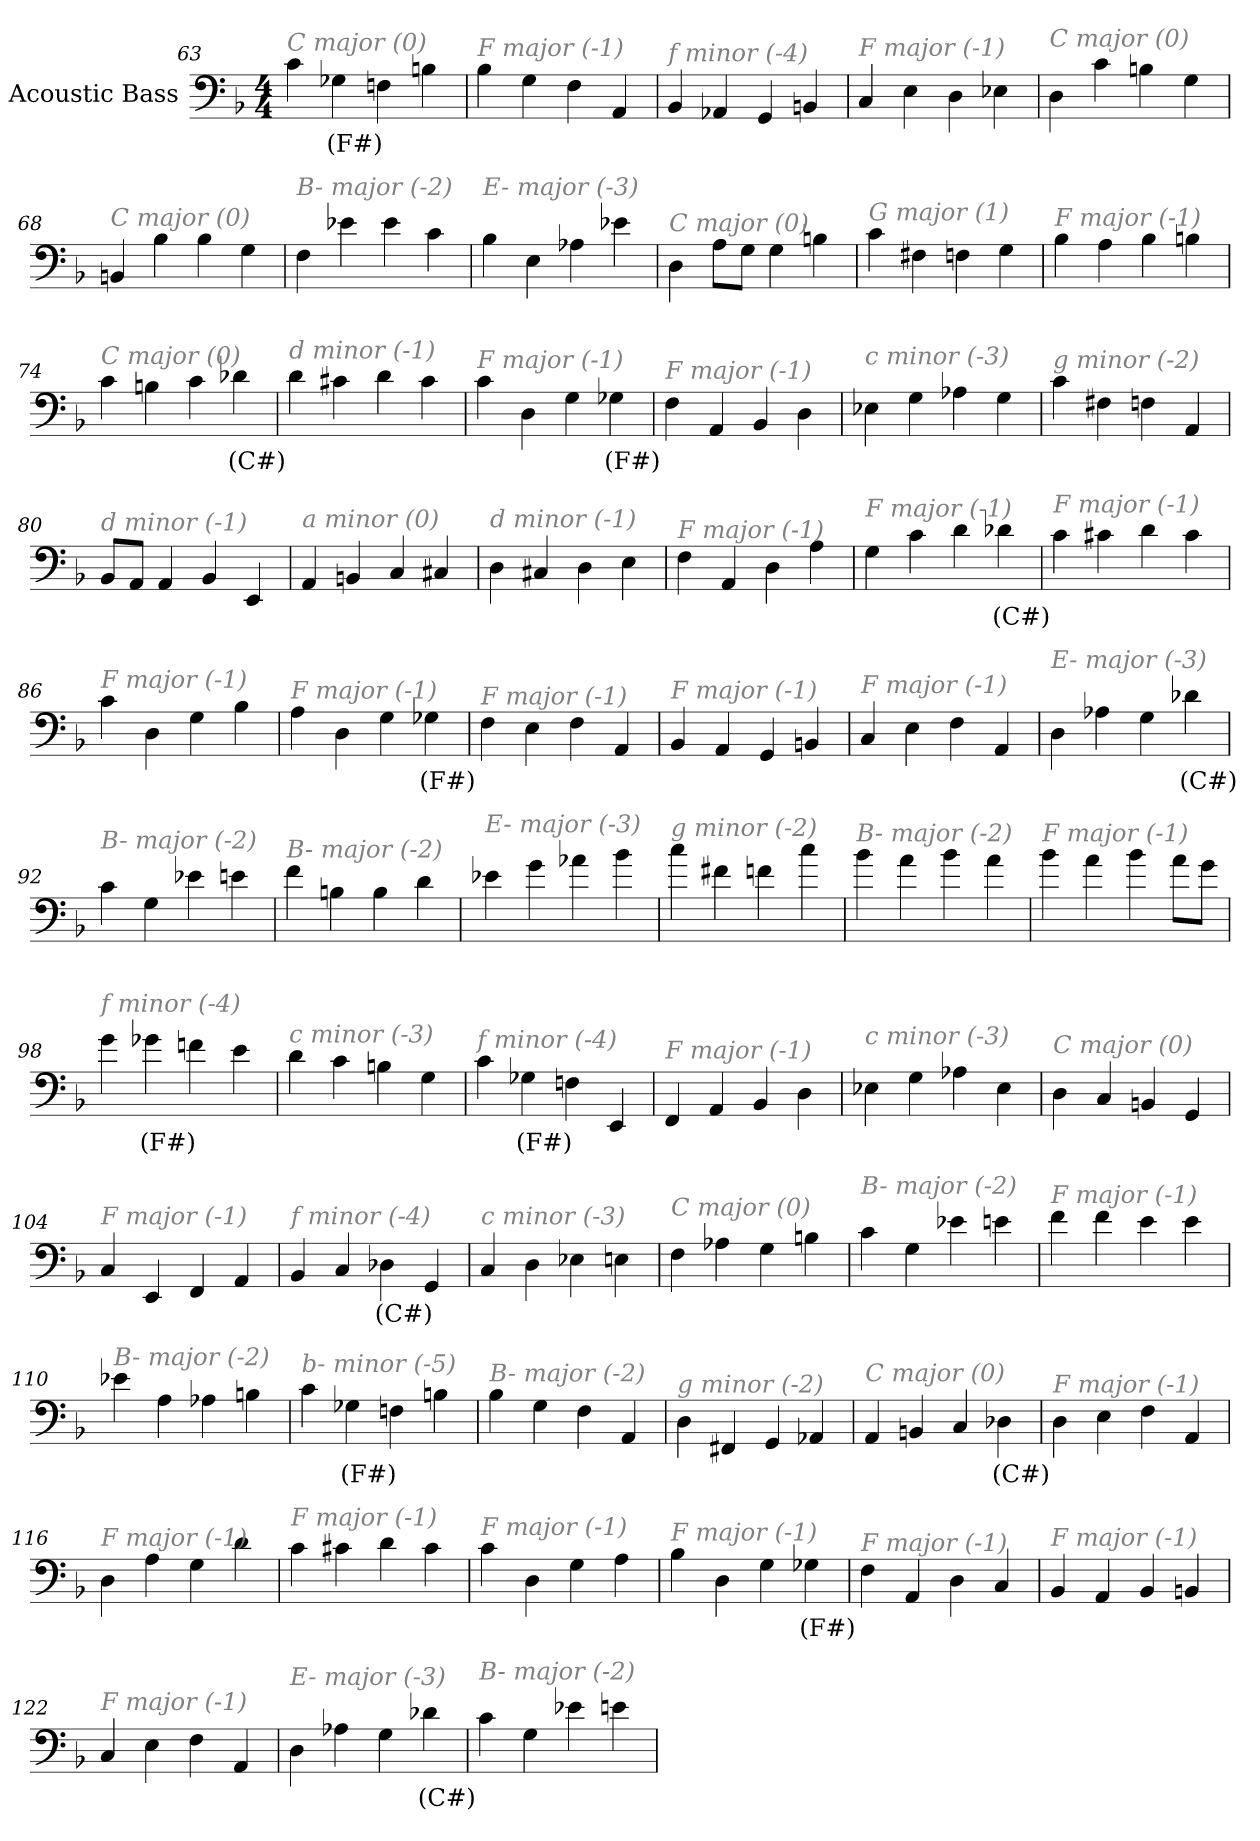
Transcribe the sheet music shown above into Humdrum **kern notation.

**kern	**text
*part1	*part1
*staff1	*staff1
*I"Acoustic Bass	*
*clefF4	*
*ITrd7c12	*
*k[b-]	*
*F:	*
*M4/4	*
=63	=63
!LO:TX:i:color=#808080:t=C major (0)	!
4C	.
4GG-Xi	(F#)
4FFn	.
4BBn	.
=64	=64
!LO:TX:i:color=#808080:t=F major (-1)	!
4BB-	.
4GG	.
4FF	.
4AAA	.
=65	=65
!LO:TX:i:color=#808080:t=f minor (-4)	!
4BBB-	.
4AAA-X	.
4GGG	.
4BBBn	.
=66	=66
!LO:TX:i:color=#808080:t=F major (-1)	!
4CC	.
4EE	.
4DD	.
4EE-X	.
=67	=67
!LO:TX:i:color=#808080:t=C major (0)	!
4DD	.
4C	.
4BBn	.
4GG	.
=68	=68
!LO:TX:i:color=#808080:t=C major (0)	!
4BBBn	.
4BB-	.
4BB-	.
4GG	.
=69	=69
!LO:TX:i:color=#808080:t=B- major (-2)	!
4FF	.
4E-X	.
4E-	.
4C	.
=70	=70
!LO:TX:i:color=#808080:t=E- major (-3)	!
4BB-	.
4EE	.
4AA-X	.
4E-X	.
=71	=71
!LO:TX:i:color=#808080:t=C major (0)	!
4DD	.
8AAL	.
8GGJ	.
4GG	.
4BBn	.
=72	=72
!LO:TX:i:color=#808080:t=G major (1)	!
4C	.
4FF#X	.
4FFn	.
4GG	.
=73	=73
!LO:TX:i:color=#808080:t=F major (-1)	!
4BB-	.
4AA	.
4BB-	.
4BBn	.
=74	=74
!LO:TX:i:color=#808080:t=C major (0)	!
4C	.
4BBn	.
4C	.
4D-Xi	(C#)
=75	=75
!LO:TX:i:color=#808080:t=d minor (-1)	!
4D	.
4C#X	.
4D	.
4C#	.
=76	=76
!LO:TX:i:color=#808080:t=F major (-1)	!
4C	.
4DD	.
4GG	.
4GG-Xi	(F#)
=77	=77
!LO:TX:i:color=#808080:t=F major (-1)	!
4FF	.
4AAA	.
4BBB-	.
4DD	.
=78	=78
!LO:TX:i:color=#808080:t=c minor (-3)	!
4EE-X	.
4GG	.
4AA-X	.
4GG	.
=79	=79
!LO:TX:i:color=#808080:t=g minor (-2)	!
4C	.
4FF#X	.
4FFn	.
4AAA	.
=80	=80
!LO:TX:i:color=#808080:t=d minor (-1)	!
8BBB-L	.
8AAAJ	.
4AAA	.
4BBB-	.
4EEE	.
=81	=81
!LO:TX:i:color=#808080:t=a minor (0)	!
4AAA	.
4BBBn	.
4CC	.
4CC#X	.
=82	=82
!LO:TX:i:color=#808080:t=d minor (-1)	!
4DD	.
4CC#X	.
4DD	.
4EE	.
=83	=83
!LO:TX:i:color=#808080:t=F major (-1)	!
4FF	.
4AAA	.
4DD	.
4AA	.
=84	=84
!LO:TX:i:color=#808080:t=F major (-1)	!
4GG	.
4C	.
4D	.
4D-Xi	(C#)
=85	=85
!LO:TX:i:color=#808080:t=F major (-1)	!
4C	.
4C#X	.
4D	.
4C#	.
=86	=86
!LO:TX:i:color=#808080:t=F major (-1)	!
4C	.
4DD	.
4GG	.
4BB-	.
=87	=87
!LO:TX:i:color=#808080:t=F major (-1)	!
4AA	.
4DD	.
4GG	.
4GG-Xi	(F#)
=88	=88
!LO:TX:i:color=#808080:t=F major (-1)	!
4FF	.
4EE	.
4FF	.
4AAA	.
=89	=89
!LO:TX:i:color=#808080:t=F major (-1)	!
4BBB-	.
4AAA	.
4GGG	.
4BBBn	.
=90	=90
!LO:TX:i:color=#808080:t=F major (-1)	!
4CC	.
4EE	.
4FF	.
4AAA	.
=91	=91
!LO:TX:i:color=#808080:t=E- major (-3)	!
4DD	.
4AA-X	.
4GG	.
4D-Xi	(C#)
=92	=92
!LO:TX:i:color=#808080:t=B- major (-2)	!
4C	.
4GG	.
4E-X	.
4En	.
=93	=93
!LO:TX:i:color=#808080:t=B- major (-2)	!
4F	.
4BBn	.
4BB	.
4D	.
=94	=94
!LO:TX:i:color=#808080:t=E- major (-3)	!
4E-X	.
4G	.
4A-X	.
4B-	.
=95	=95
!LO:TX:i:color=#808080:t=g minor (-2)	!
4c	.
4F#X	.
4Fn	.
4c	.
=96	=96
!LO:TX:i:color=#808080:t=B- major (-2)	!
4B-	.
4A	.
4B-	.
4A	.
=97	=97
!LO:TX:i:color=#808080:t=F major (-1)	!
4B-	.
4A	.
4B-	.
8AL	.
8GJ	.
=98	=98
!LO:TX:i:color=#808080:t=f minor (-4)	!
4G	.
4G-Xi	(F#)
4Fn	.
4E	.
=99	=99
!LO:TX:i:color=#808080:t=c minor (-3)	!
4D	.
4C	.
4BBn	.
4GG	.
=100	=100
!LO:TX:i:color=#808080:t=f minor (-4)	!
4C	.
4GG-Xi	(F#)
4FFn	.
4EEE	.
=101	=101
!LO:TX:i:color=#808080:t=F major (-1)	!
4FFF	.
4AAA	.
4BBB-	.
4DD	.
=102	=102
!LO:TX:i:color=#808080:t=c minor (-3)	!
4EE-X	.
4GG	.
4AA-X	.
4EE-	.
=103	=103
!LO:TX:i:color=#808080:t=C major (0)	!
4DD	.
4CC	.
4BBBn	.
4GGG	.
=104	=104
!LO:TX:i:color=#808080:t=F major (-1)	!
4CC	.
4EEE	.
4FFF	.
4AAA	.
=105	=105
!LO:TX:i:color=#808080:t=f minor (-4)	!
4BBB-	.
4CC	.
4DD-Xi	(C#)
4GGG	.
=106	=106
!LO:TX:i:color=#808080:t=c minor (-3)	!
4CC	.
4DD	.
4EE-X	.
4EEn	.
=107	=107
!LO:TX:i:color=#808080:t=C major (0)	!
4FF	.
4AA-X	.
4GG	.
4BBn	.
=108	=108
!LO:TX:i:color=#808080:t=B- major (-2)	!
4C	.
4GG	.
4E-X	.
4En	.
=109	=109
!LO:TX:i:color=#808080:t=F major (-1)	!
4F	.
4F	.
4E	.
4E	.
=110	=110
!LO:TX:i:color=#808080:t=B- major (-2)	!
4E-X	.
4AA	.
4AA-X	.
4BBn	.
=111	=111
!LO:TX:i:color=#808080:t=b- minor (-5)	!
4C	.
4GG-Xi	(F#)
4FFn	.
4BBn	.
=112	=112
!LO:TX:i:color=#808080:t=B- major (-2)	!
4BB-	.
4GG	.
4FF	.
4AAA	.
=113	=113
!LO:TX:i:color=#808080:t=g minor (-2)	!
4DD	.
4FFF#X	.
4GGG	.
4AAA-X	.
=114	=114
!LO:TX:i:color=#808080:t=C major (0)	!
4AAA	.
4BBBn	.
4CC	.
4DD-Xi	(C#)
=115	=115
!LO:TX:i:color=#808080:t=F major (-1)	!
4DD	.
4EE	.
4FF	.
4AAA	.
=116	=116
!LO:TX:i:color=#808080:t=F major (-1)	!
4DD	.
4AA	.
4GG	.
4D	.
=117	=117
!LO:TX:i:color=#808080:t=F major (-1)	!
4C	.
4C#X	.
4D	.
4C#	.
=118	=118
!LO:TX:i:color=#808080:t=F major (-1)	!
4C	.
4DD	.
4GG	.
4AA	.
=119	=119
!LO:TX:i:color=#808080:t=F major (-1)	!
4BB-	.
4DD	.
4GG	.
4GG-Xi	(F#)
=120	=120
!LO:TX:i:color=#808080:t=F major (-1)	!
4FF	.
4AAA	.
4DD	.
4CC	.
=121	=121
!LO:TX:i:color=#808080:t=F major (-1)	!
4BBB-	.
4AAA	.
4BBB-	.
4BBBn	.
=122	=122
!LO:TX:i:color=#808080:t=F major (-1)	!
4CC	.
4EE	.
4FF	.
4AAA	.
=123	=123
!LO:TX:i:color=#808080:t=E- major (-3)	!
4DD	.
4AA-X	.
4GG	.
4D-Xi	(C#)
=124	=124
!LO:TX:i:color=#808080:t=B- major (-2)	!
4C	.
4GG	.
4E-X	.
4En	.
=	=
*-	*-
